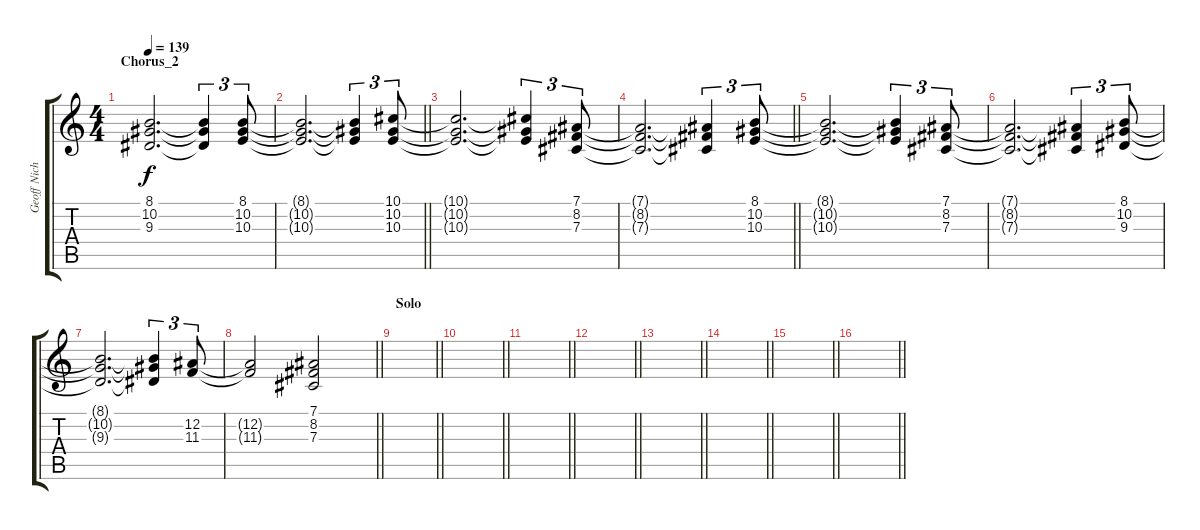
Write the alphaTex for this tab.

\track ("Geoff Nichols" "Geoff Nich") {instrument drawbarorgan}
\staff {score tabs}
\tuning (Eb4 Bb3 Gb3 Db3 Ab2 Eb2) {hide}
\ts (4 4)
\section ("" "Chorus_2")
\tempo 139
\clef g2
\ks c
(8.1 10.2 9.3).2{d dy f volume 9} (8.1{t} 10.2{t} 9.3{t}).4{tu (3 2)} (8.1 10.2 10.3).8{tu (3 2)} |
\barLineRight lightlight
(8.1{t} 10.2{t} 10.3{t}).2{d} (8.1{t} 10.2{t} 10.3{t}).4{tu (3 2)} (10.1 10.2 10.3).8{tu (3 2)} |
(10.1{t} 10.2{t} 10.3{t}).2{d} (10.1{t} 10.2{t} 10.3{t}).4{tu (3 2)} (7.1 8.2 7.3).8{tu (3 2)} |
\barLineRight lightlight
(7.1{t} 8.2{t} 7.3{t}).2{d} (7.1{t} 8.2{t} 7.3{t}).4{tu (3 2)} (8.1 10.2 10.3).8{tu (3 2)} |
(8.1{t} 10.2{t} 10.3{t}).2{d} (8.1{t} 10.2{t} 10.3{t}).4{tu (3 2)} (7.1 8.2 7.3).8{tu (3 2)} |
(7.1{t} 8.2{t} 7.3{t}).2{d} (7.1{t} 8.2{t} 7.3{t}).4{tu (3 2)} (8.1 10.2 9.3).8{tu (3 2)} |
(8.1{t} 10.2{t} 9.3{t}).2{d} (8.1{t} 10.2{t} 9.3{t}).4{tu (3 2)} (12.2 11.3).8{tu (3 2)} |
\barLineRight lightlight
(12.2{t} 11.3{t}).2 (7.1 8.2 7.3).2 |
\section ("" "Solo")
\barLineRight lightlight
|
\barLineRight lightlight
|
\barLineRight lightlight
|
\barLineRight lightlight
|
\barLineRight lightlight
|
\barLineRight lightlight
|
\barLineRight lightlight
|
\barLineRight lightlight
